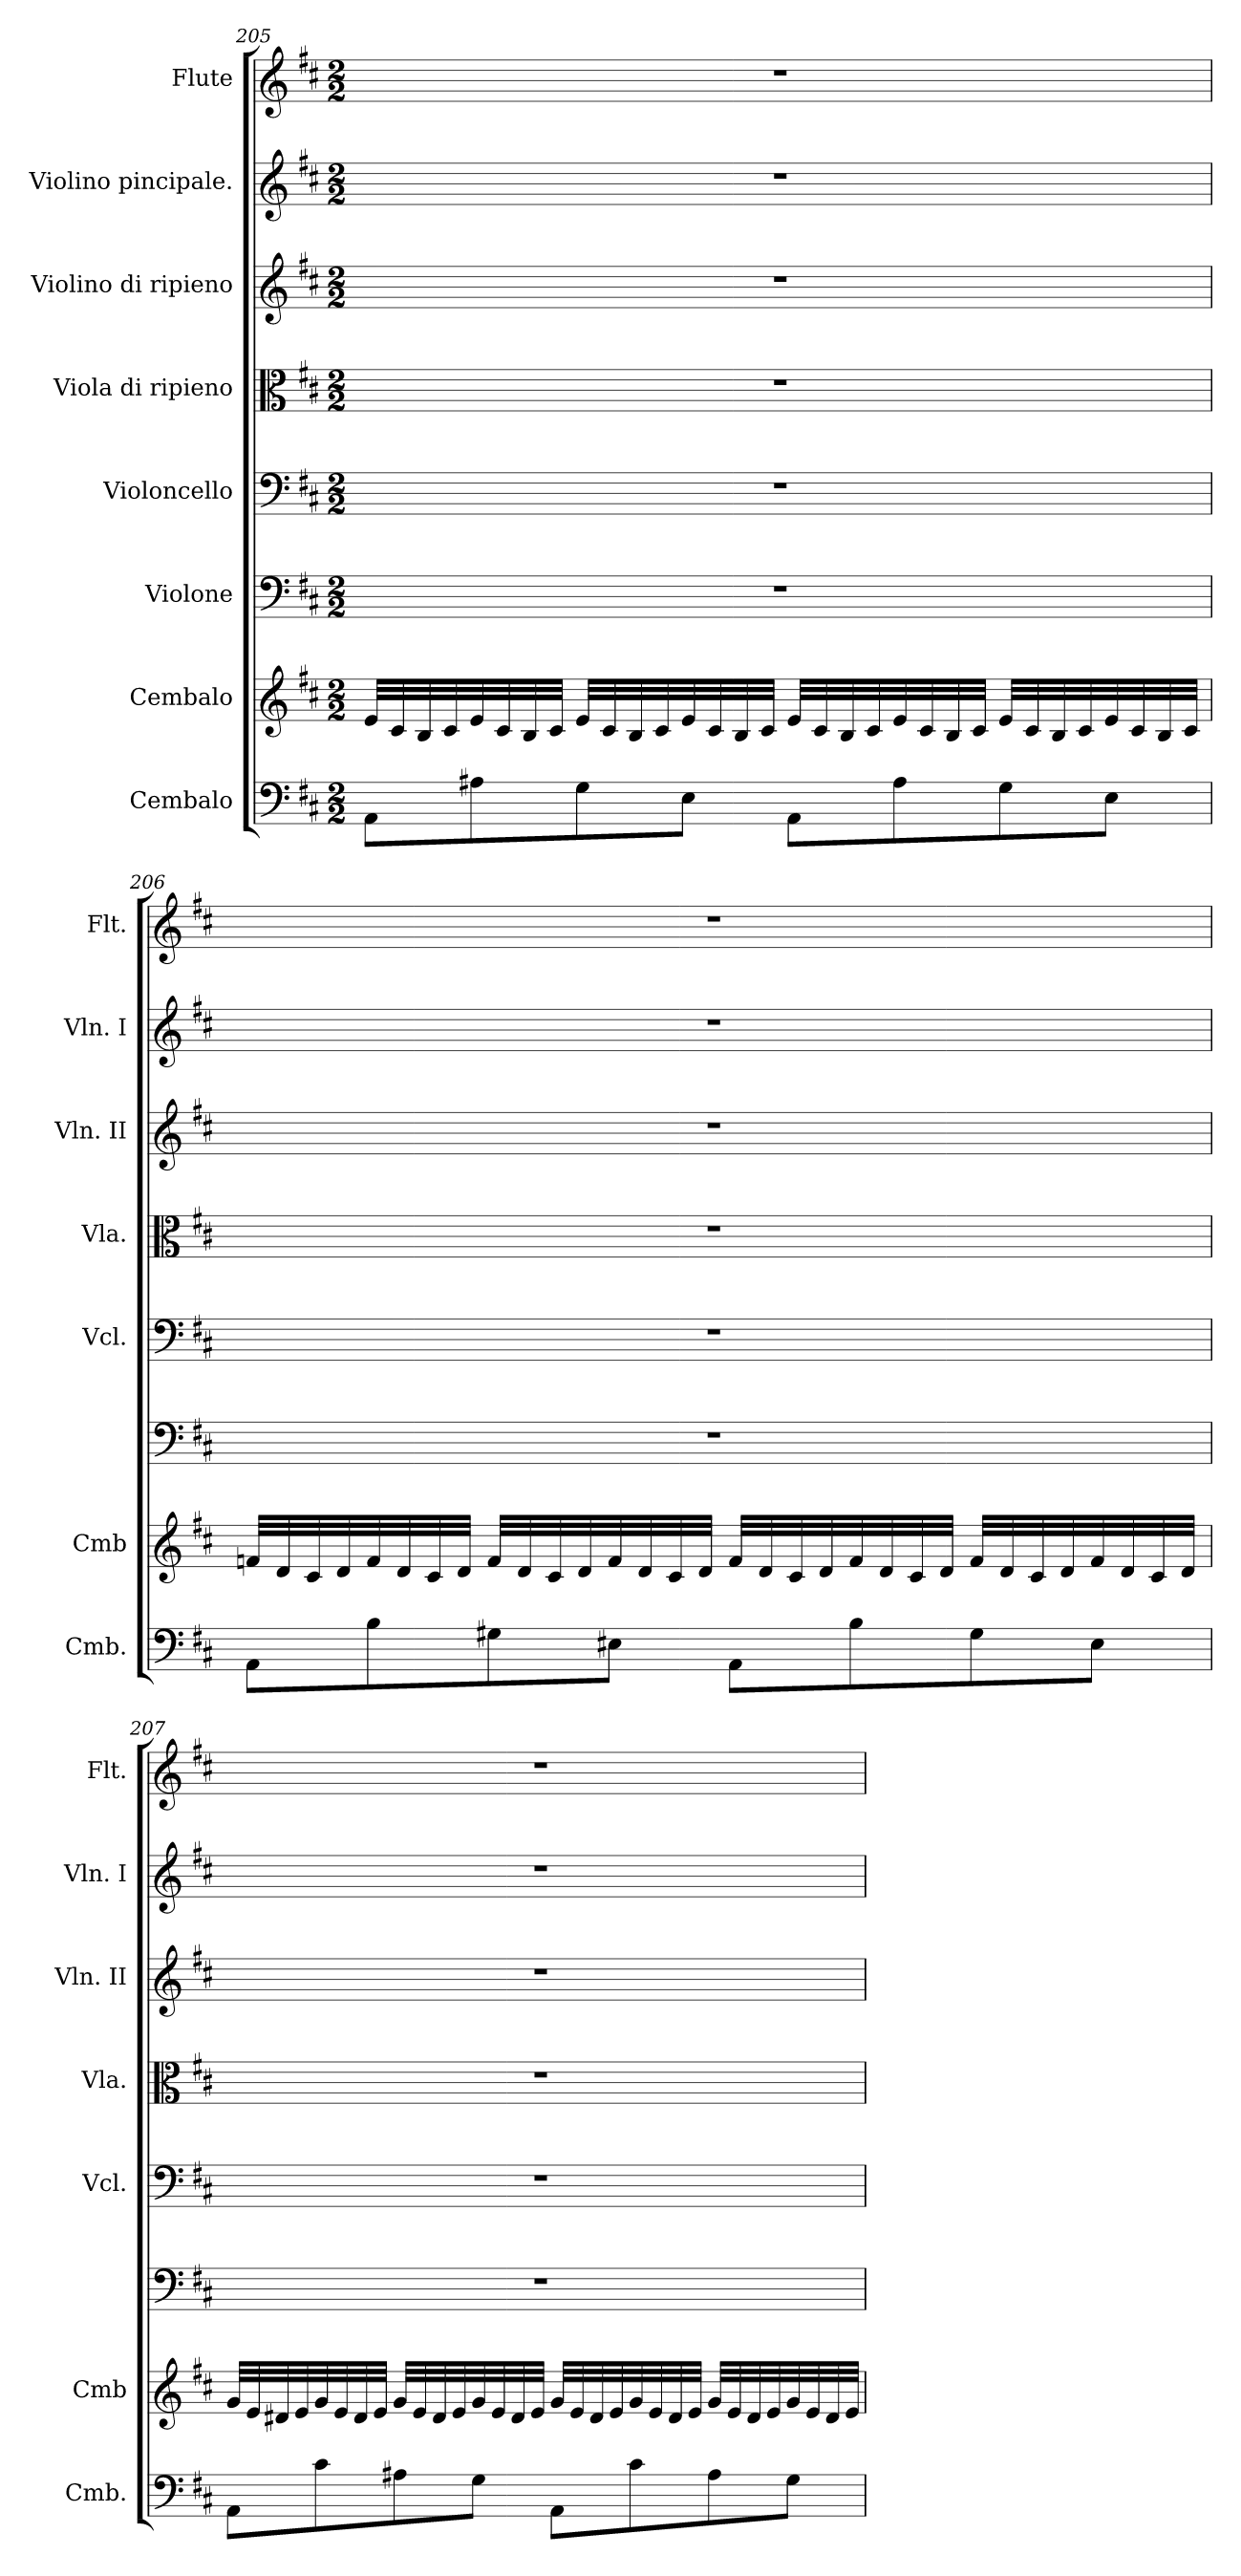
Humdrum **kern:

**kern	**kern	**kern	**kern	**kern	**kern	**kern	**kern
*part8	*part7	*part6	*part5	*part4	*part3	*part2	*part1
*staff8	*staff7	*staff6	*staff5	*staff4	*staff3	*staff2	*staff1
*I"Cembalo	*I"Cembalo	*I"Violone	*I"Violoncello	*I"Viola di ripieno	*I"Violino di ripieno	*I"Violino pincipale.	*I"Flute
*I'Cmb.	*I'Cmb	*	*I'Vcl.	*I'Vla.	*I'Vln. II	*I'Vln. I	*I'Flt.
*clefF4	*clefG2	*clefF4	*clefF4	*clefC3	*clefG2	*clefG2	*clefG2
*	*	*ITrd7c12	*	*	*	*	*
*k[f#c#]	*k[f#c#]	*k[f#c#]	*k[f#c#]	*k[f#c#]	*k[f#c#]	*k[f#c#]	*k[f#c#]
*D:	*D:	*D:	*D:	*D:	*D:	*D:	*D:
*M2/2	*M2/2	*M2/2	*M2/2	*M2/2	*M2/2	*M2/2	*M2/2
=205	=205	=205	=205	=205	=205	=205	=205
8AA\L	32e/LLL	1r	1r	1r	1r	1r	1r
.	32c#/	.	.	.	.	.	.
.	32B/	.	.	.	.	.	.
.	32c#/	.	.	.	.	.	.
8A#X\	32e/	.	.	.	.	.	.
.	32c#/	.	.	.	.	.	.
.	32B/	.	.	.	.	.	.
.	32c#/JJJ	.	.	.	.	.	.
8G\	32e/LLL	.	.	.	.	.	.
.	32c#/	.	.	.	.	.	.
.	32B/	.	.	.	.	.	.
.	32c#/	.	.	.	.	.	.
8E\J	32e/	.	.	.	.	.	.
.	32c#/	.	.	.	.	.	.
.	32B/	.	.	.	.	.	.
.	32c#/JJJ	.	.	.	.	.	.
8AA\L	32e/LLL	.	.	.	.	.	.
.	32c#/	.	.	.	.	.	.
.	32B/	.	.	.	.	.	.
.	32c#/	.	.	.	.	.	.
8A#\	32e/	.	.	.	.	.	.
.	32c#/	.	.	.	.	.	.
.	32B/	.	.	.	.	.	.
.	32c#/JJJ	.	.	.	.	.	.
8G\	32e/LLL	.	.	.	.	.	.
.	32c#/	.	.	.	.	.	.
.	32B/	.	.	.	.	.	.
.	32c#/	.	.	.	.	.	.
8E\J	32e/	.	.	.	.	.	.
.	32c#/	.	.	.	.	.	.
.	32B/	.	.	.	.	.	.
.	32c#/JJJ	.	.	.	.	.	.
!!LO:LB:g=z
=206	=206	=206	=206	=206	=206	=206	=206
8AA\L	32fn/LLL	1r	1r	1r	1r	1r	1r
.	32d/	.	.	.	.	.	.
.	32c#/	.	.	.	.	.	.
.	32d/	.	.	.	.	.	.
8B\	32f/	.	.	.	.	.	.
.	32d/	.	.	.	.	.	.
.	32c#/	.	.	.	.	.	.
.	32d/JJJ	.	.	.	.	.	.
8G#X\	32f/LLL	.	.	.	.	.	.
.	32d/	.	.	.	.	.	.
.	32c#/	.	.	.	.	.	.
.	32d/	.	.	.	.	.	.
8E#X\J	32f/	.	.	.	.	.	.
.	32d/	.	.	.	.	.	.
.	32c#/	.	.	.	.	.	.
.	32d/JJJ	.	.	.	.	.	.
8AA\L	32f/LLL	.	.	.	.	.	.
.	32d/	.	.	.	.	.	.
.	32c#/	.	.	.	.	.	.
.	32d/	.	.	.	.	.	.
8B\	32f/	.	.	.	.	.	.
.	32d/	.	.	.	.	.	.
.	32c#/	.	.	.	.	.	.
.	32d/JJJ	.	.	.	.	.	.
8G#\	32f/LLL	.	.	.	.	.	.
.	32d/	.	.	.	.	.	.
.	32c#/	.	.	.	.	.	.
.	32d/	.	.	.	.	.	.
8E#\J	32f/	.	.	.	.	.	.
.	32d/	.	.	.	.	.	.
.	32c#/	.	.	.	.	.	.
.	32d/JJJ	.	.	.	.	.	.
=207	=207	=207	=207	=207	=207	=207	=207
8AA\L	32g/LLL	1r	1r	1r	1r	1r	1r
.	32e/	.	.	.	.	.	.
.	32d#X/	.	.	.	.	.	.
.	32e/	.	.	.	.	.	.
8c#\	32g/	.	.	.	.	.	.
.	32e/	.	.	.	.	.	.
.	32d#/	.	.	.	.	.	.
.	32e/JJJ	.	.	.	.	.	.
8A#X\	32g/LLL	.	.	.	.	.	.
.	32e/	.	.	.	.	.	.
.	32d#/	.	.	.	.	.	.
.	32e/	.	.	.	.	.	.
8G\J	32g/	.	.	.	.	.	.
.	32e/	.	.	.	.	.	.
.	32d#/	.	.	.	.	.	.
.	32e/JJJ	.	.	.	.	.	.
8AA\L	32g/LLL	.	.	.	.	.	.
.	32e/	.	.	.	.	.	.
.	32d#/	.	.	.	.	.	.
.	32e/	.	.	.	.	.	.
8c#\	32g/	.	.	.	.	.	.
.	32e/	.	.	.	.	.	.
.	32d#/	.	.	.	.	.	.
.	32e/JJJ	.	.	.	.	.	.
8A#\	32g/LLL	.	.	.	.	.	.
.	32e/	.	.	.	.	.	.
.	32d#/	.	.	.	.	.	.
.	32e/	.	.	.	.	.	.
8G\J	32g/	.	.	.	.	.	.
.	32e/	.	.	.	.	.	.
.	32d#/	.	.	.	.	.	.
.	32e/JJJ	.	.	.	.	.	.
=	=	=	=	=	=	=	=
*-	*-	*-	*-	*-	*-	*-	*-
